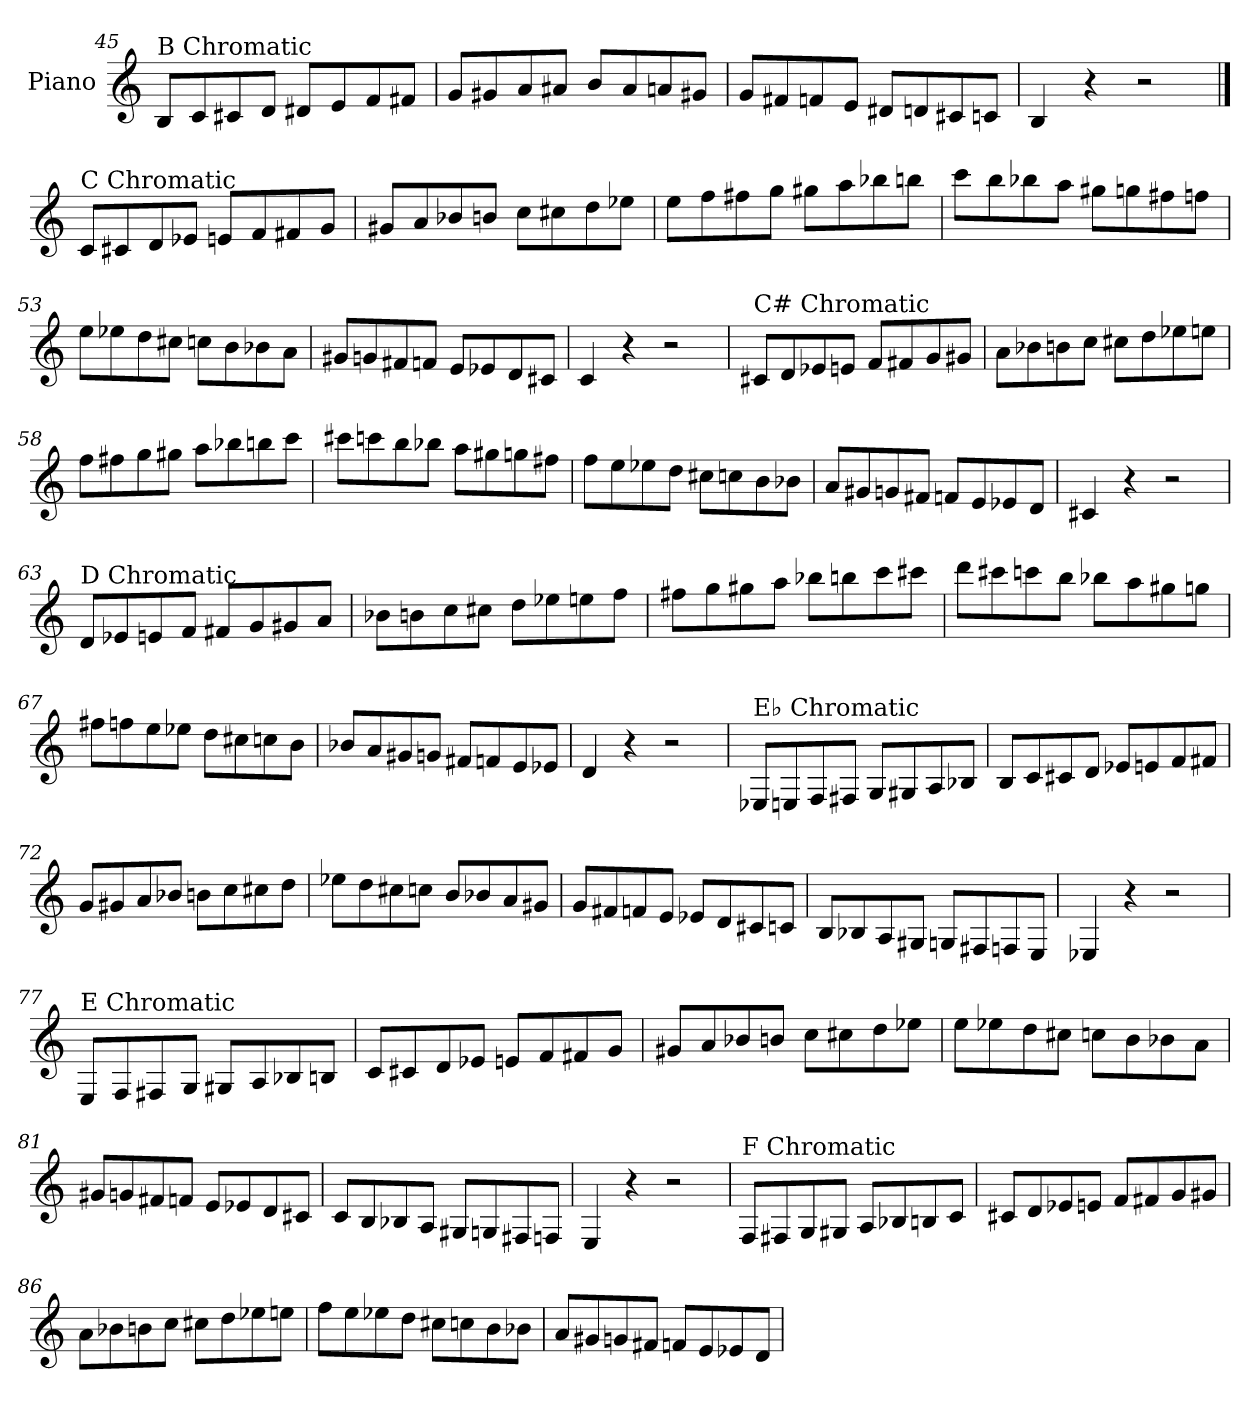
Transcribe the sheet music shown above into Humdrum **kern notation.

**kern
*part1
*staff1
*I"Piano
*I'Pno.
!!LO:LB:g=z
*clefG2
*k[]
=45
!LO:TX:a:t=B Chromatic
8B/L
8c/
8c#X/
8d/J
8d#X/L
8e/
8f/
8f#X/J
=46
8g/L
8g#X/
8a/
8a#X/J
8b/L
8a#/
8an/
8g#X/J
=47
8g/L
8f#X/
8fn/
8e/J
8d#X/L
8dn/
8c#X/
8cn/J
=48
4B/
4r
2r
!!LO:PB:g=z
==49
!LO:TX:a:t=C Chromatic
8c/L
8c#X/
8d/
8e-X/J
8en/L
8f/
8f#X/
8g/J
=50
8g#X/L
8a/
8b-X/
8bn/J
8cc\L
8cc#X\
8dd\
8ee-X\J
=51
8ee\L
8ff\
8ff#X\
8gg\J
8gg#X\L
8aa\
8bb-X\
8bbn\J
!!LO:LB:g=z
=52
8ccc\L
8bb\
8bb-X\
8aa\J
8gg#X\L
8ggn\
8ff#X\
8ffn\J
=53
8ee\L
8ee-X\
8dd\
8cc#X\J
8ccn\L
8b\
8b-X\
8a\J
=54
8g#X/L
8gn/
8f#X/
8fn/J
8e/L
8e-X/
8d/
8c#X/J
=55
4c/
4r
2r
!!LO:LB:g=z
=56
!LO:TX:a:t=C# Chromatic
8c#X/L
8d/
8e-X/
8en/J
8f/L
8f#X/
8g/
8g#X/J
=57
8a\L
8b-X\
8bn\
8cc\J
8cc#X\L
8dd\
8ee-X\
8een\J
=58
8ff\L
8ff#X\
8gg\
8gg#X\J
8aa\L
8bb-X\
8bbn\
8ccc\J
!!LO:LB:g=z
=59
8ccc#X\L
8cccn\
8bb\
8bb-X\J
8aa\L
8gg#X\
8ggn\
8ff#X\J
=60
8ff\L
8ee\
8ee-X\
8dd\J
8cc#X\L
8ccn\
8b\
8b-X\J
=61
8a/L
8g#X/
8gn/
8f#X/J
8fn/L
8e/
8e-X/
8d/J
=62
4c#X/
4r
2r
!!LO:LB:g=z
=63
!LO:TX:a:t=D Chromatic
8d/L
8e-X/
8en/
8f/J
8f#X/L
8g/
8g#X/
8a/J
=64
8b-X\L
8bn\
8cc\
8cc#X\J
8dd\L
8ee-X\
8een\
8ff\J
=65
8ff#X\L
8gg\
8gg#X\
8aa\J
8bb-X\L
8bbn\
8ccc\
8ccc#X\J
!!LO:LB:g=z
=66
8ddd\L
8ccc#X\
8cccn\
8bb\J
8bb-X\L
8aa\
8gg#X\
8ggn\J
=67
8ff#X\L
8ffn\
8ee\
8ee-X\J
8dd\L
8cc#X\
8ccn\
8b\J
=68
8b-X/L
8a/
8g#X/
8gn/J
8f#X/L
8fn/
8e/
8e-X/J
=69
4d/
4r
2r
!!LO:LB:g=z
=70
!LO:TX:a:t=E♭ Chromatic
8E-X/L
8En/
8F/
8F#X/J
8G/L
8G#X/
8A/
8B-X/J
=71
8B/L
8c/
8c#X/
8d/J
8e-X/L
8en/
8f/
8f#X/J
=72
8g/L
8g#X/
8a/
8b-X/J
8bn\L
8cc\
8cc#X\
8dd\J
!!LO:LB:g=z
=73
8ee-X\L
8dd\
8cc#X\
8ccn\J
8b/L
8b-X/
8a/
8g#X/J
=74
8g/L
8f#X/
8fn/
8e/J
8e-X/L
8d/
8c#X/
8cn/J
=75
8B/L
8B-X/
8A/
8G#X/J
8Gn/L
8F#X/
8Fn/
8E/J
=76
4E-X/
4r
2r
!!LO:LB:g=z
=77
!LO:TX:a:t=E Chromatic
8E/L
8F/
8F#X/
8G/J
8G#X/L
8A/
8B-X/
8Bn/J
=78
8c/L
8c#X/
8d/
8e-X/J
8en/L
8f/
8f#X/
8g/J
=79
8g#X/L
8a/
8b-X/
8bn/J
8cc\L
8cc#X\
8dd\
8ee-X\J
!!LO:LB:g=z
=80
8ee\L
8ee-X\
8dd\
8cc#X\J
8ccn\L
8b\
8b-X\
8a\J
=81
8g#X/L
8gn/
8f#X/
8fn/J
8e/L
8e-X/
8d/
8c#X/J
=82
8c/L
8B/
8B-X/
8A/J
8G#X/L
8Gn/
8F#X/
8Fn/J
=83
4E/
4r
2r
!!LO:LB:g=z
=84
!LO:TX:a:t=F Chromatic
8F/L
8F#X/
8G/
8G#X/J
8A/L
8B-X/
8Bn/
8c/J
=85
8c#X/L
8d/
8e-X/
8en/J
8f/L
8f#X/
8g/
8g#X/J
=86
8a\L
8b-X\
8bn\
8cc\J
8cc#X\L
8dd\
8ee-X\
8een\J
!!LO:LB:g=z
=87
8ff\L
8ee\
8ee-X\
8dd\J
8cc#X\L
8ccn\
8b\
8b-X\J
=88
8a/L
8g#X/
8gn/
8f#X/J
8fn/L
8e/
8e-X/
8d/J
=
*-
